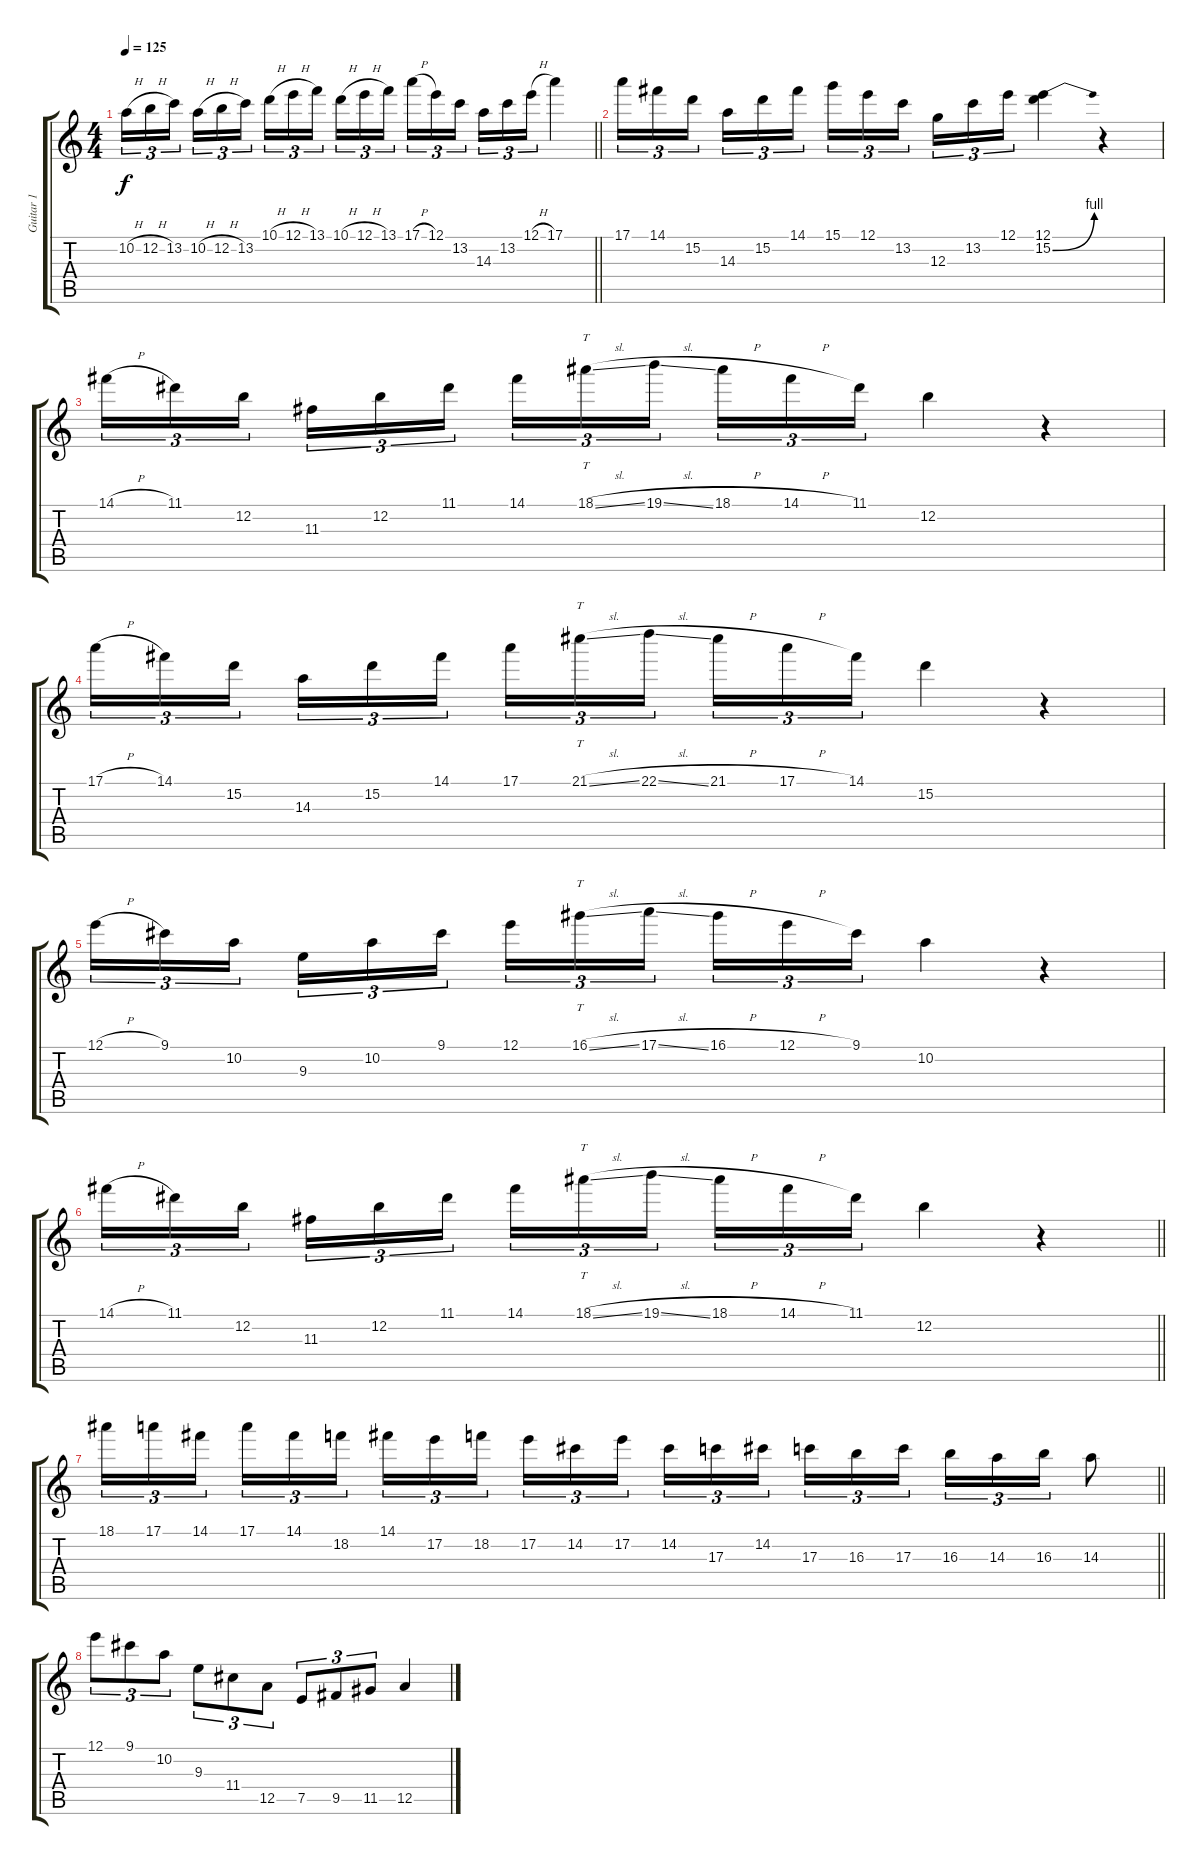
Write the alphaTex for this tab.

\track ("Guitar 1" "Guitar 1") {instrument distortionguitar}
\staff {score tabs}
\tuning (E4 B3 G3 D3 A2 D2) {hide}
\ts (4 4)
\tempo 125
\clef g2
\barLineRight lightlight
\ks c
10.2{h}.16{tu (3 2) dy f} 12.2{h}.16{tu (3 2)} 13.2.16{tu (3 2) beam splitsecondary} 10.2{h}.16{tu (3 2)} 12.2{h}.16{tu (3 2)} 13.2.16{tu (3 2)} 10.1{h}.16{tu (3 2)} 12.1{h}.16{tu (3 2)} 13.1.16{tu (3 2) beam splitsecondary} 10.1{h}.16{tu (3 2)} 12.1{h}.16{tu (3 2)} 13.1.16{tu (3 2)} 17.1{h}.16{tu (3 2)} 12.1.16{tu (3 2)} 13.2.16{tu (3 2) beam splitsecondary} 14.3.16{tu (3 2)} 13.2.16{tu (3 2)} 12.1{h}.16{tu (3 2)} 17.1.4 |
\section ("" "")
17.1.16{tu (3 2)} 14.1.16{tu (3 2)} 15.2.16{tu (3 2) beam splitsecondary} 14.3.16{tu (3 2)} 15.2.16{tu (3 2)} 14.1.16{tu (3 2)} 15.1.16{tu (3 2)} 12.1.16{tu (3 2)} 13.2.16{tu (3 2) beam splitsecondary} 12.3.16{tu (3 2)} 13.2.16{tu (3 2)} 12.1.16{tu (3 2)} (12.1 15.2{be (bend 0 0 60 4)}).4 r.4 |
14.1{h}.16{tu (3 2)} 11.1.16{tu (3 2)} 12.2.16{tu (3 2) beam splitsecondary} 11.3.16{tu (3 2)} 12.2.16{tu (3 2)} 11.1.16{tu (3 2)} 14.1.16{tu (3 2)} 18.1{sl}.16{tt tu (3 2)} 19.1{sl}.16{tu (3 2) beam splitsecondary} 18.1{h}.16{tu (3 2)} 14.1{h}.16{tu (3 2)} 11.1.16{tu (3 2)} 12.2.4 r.4 |
17.1{h}.16{tu (3 2)} 14.1.16{tu (3 2)} 15.2.16{tu (3 2) beam splitsecondary} 14.3.16{tu (3 2)} 15.2.16{tu (3 2)} 14.1.16{tu (3 2)} 17.1.16{tu (3 2)} 21.1{sl}.16{tt tu (3 2)} 22.1{sl}.16{tu (3 2) beam splitsecondary} 21.1{h}.16{tu (3 2)} 17.1{h}.16{tu (3 2)} 14.1.16{tu (3 2)} 15.2.4 r.4 |
12.1{h}.16{tu (3 2)} 9.1.16{tu (3 2)} 10.2.16{tu (3 2) beam splitsecondary} 9.3.16{tu (3 2)} 10.2.16{tu (3 2)} 9.1.16{tu (3 2)} 12.1.16{tu (3 2)} 16.1{sl}.16{tt tu (3 2)} 17.1{sl}.16{tu (3 2) beam splitsecondary} 16.1{h}.16{tu (3 2)} 12.1{h}.16{tu (3 2)} 9.1.16{tu (3 2)} 10.2.4 r.4 |
\barLineRight lightlight
14.1{h}.16{tu (3 2)} 11.1.16{tu (3 2)} 12.2.16{tu (3 2) beam splitsecondary} 11.3.16{tu (3 2)} 12.2.16{tu (3 2)} 11.1.16{tu (3 2)} 14.1.16{tu (3 2)} 18.1{sl}.16{tt tu (3 2)} 19.1{sl}.16{tu (3 2) beam splitsecondary} 18.1{h}.16{tu (3 2)} 14.1{h}.16{tu (3 2)} 11.1.16{tu (3 2)} 12.2.4 r.4 |
\section ("" "")
\barLineRight lightlight
18.1.16{tu (3 2)} 17.1.16{tu (3 2)} 14.1.16{tu (3 2) beam splitsecondary} 17.1.16{tu (3 2)} 14.1.16{tu (3 2)} 18.2.16{tu (3 2)} 14.1.16{tu (3 2)} 17.2.16{tu (3 2)} 18.2.16{tu (3 2) beam splitsecondary} 17.2.16{tu (3 2)} 14.2.16{tu (3 2)} 17.2.16{tu (3 2)} 14.2.16{tu (3 2)} 17.3.16{tu (3 2)} 14.2.16{tu (3 2) beam splitsecondary} 17.3.16{tu (3 2)} 16.3.16{tu (3 2)} 17.3.16{tu (3 2)} 16.3.16{tu (3 2)} 14.3.16{tu (3 2)} 16.3.16{tu (3 2)} 14.3.8 |
\section ("" "")
12.1.8{tu (3 2)} 9.1.8{tu (3 2)} 10.2.8{tu (3 2)} 9.3.8{tu (3 2)} 11.4.8{tu (3 2)} 12.5.8{tu (3 2)} 7.5.8{tu (3 2)} 9.5.8{tu (3 2)} 11.5.8{tu (3 2)} 12.5.4
